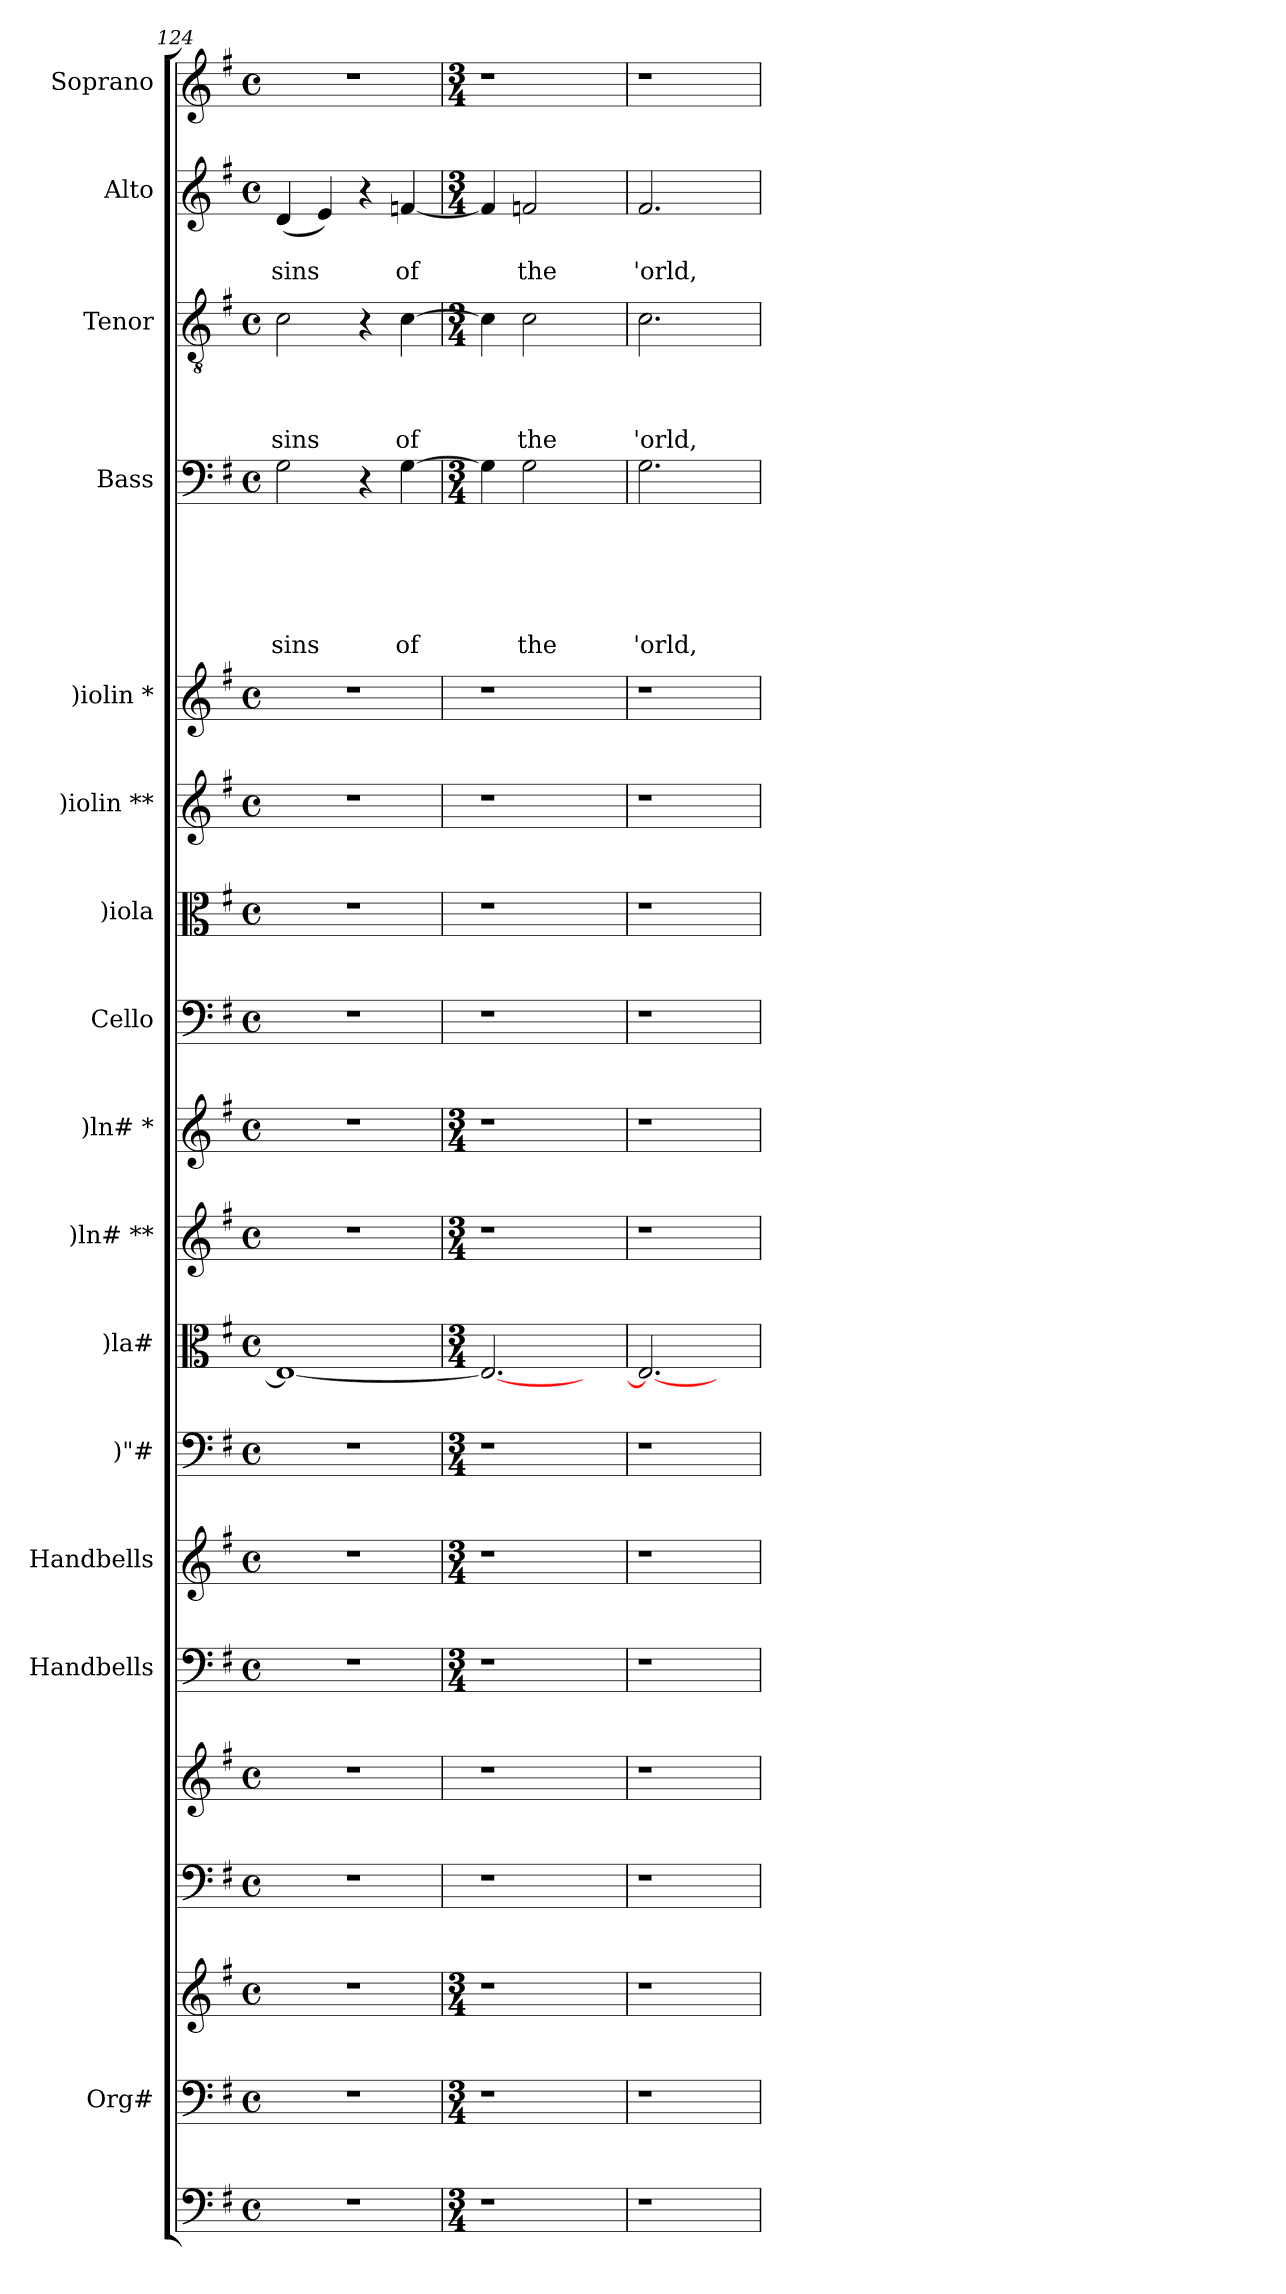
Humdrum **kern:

**kern	**kern	**kern	**kern	**kern	**kern	**kern	**kern	**kern	**kern	**kern	**kern	**kern	**kern	**kern	**kern	**text	**text	**text	**text	**text	**text	**kern	**text	**text	**text	**text	**kern	**text	**text	**kern
*part18	*part17	*part17	*part16	*part15	*part14	*part13	*part12	*part11	*part10	*part9	*part8	*part7	*part6	*part5	*part4	*part4	*part4	*part4	*part4	*part4	*part4	*part3	*part3	*part3	*part3	*part3	*part2	*part2	*part2	*part1
*staff19	*staff18	*staff17	*staff16	*staff15	*staff14	*staff13	*staff12	*staff11	*staff10	*staff9	*staff8	*staff7	*staff6	*staff5	*staff4	*staff4	*staff4	*staff4	*staff4	*staff4	*staff4	*staff3	*staff3	*staff3	*staff3	*staff3	*staff2	*staff2	*staff2	*staff1
*	*I"Org#	*	*	*	*I"Handbells	*I"Handbells	*I")"#	*I")la#	*I")ln# **	*I")ln# *	*I"Cello	*I")iola	*I")iolin **	*I")iolin *	*I"Bass	*	*	*	*	*	*	*I"Tenor	*	*	*	*	*I"Alto	*	*	*I"Soprano
*	*	*	*	*	*	*	*	*I')la#	*I')ln# **	*I')ln# *	*	*	*	*	*I'B	*	*	*	*	*	*	*I'T	*	*	*	*	*I'A	*	*	*I'S
!!LO:PB:g=z
*clefF4	*clefF4	*clefG2	*clefF4	*clefG2	*clefF4	*clefG2	*clefF4	*clefC3	*clefG2	*clefG2	*clefF4	*clefC3	*clefG2	*clefG2	*clefF4	*	*	*	*	*	*	*clefGv2	*	*	*	*	*clefG2	*	*	*clefG2
*k[f#]	*k[f#]	*k[f#]	*k[f#]	*k[f#]	*k[f#]	*k[f#]	*k[f#]	*k[f#]	*k[f#]	*k[f#]	*k[f#]	*k[f#]	*k[f#]	*k[f#]	*k[f#]	*	*	*	*	*	*	*k[f#]	*	*	*	*	*k[f#]	*	*	*k[f#]
*G:	*G:	*G:	*G:	*G:	*G:	*G:	*G:	*G:	*G:	*G:	*G:	*G:	*G:	*G:	*G:	*	*	*	*	*	*	*G:	*	*	*	*	*G:	*	*	*G:
*M4/4	*M4/4	*M4/4	*M4/4	*M4/4	*M4/4	*M4/4	*M4/4	*M4/4	*M4/4	*M4/4	*M4/4	*M4/4	*M4/4	*M4/4	*M4/4	*	*	*	*	*	*	*M4/4	*	*	*	*	*M4/4	*	*	*M4/4
*met(c)	*met(c)	*met(c)	*met(c)	*met(c)	*met(c)	*met(c)	*met(c)	*met(c)	*met(c)	*met(c)	*met(c)	*met(c)	*met(c)	*met(c)	*met(c)	*	*	*	*	*	*	*met(c)	*	*	*	*	*met(c)	*	*	*met(c)
=124	=124	=124	=124	=124	=124	=124	=124	=124	=124	=124	=124	=124	=124	=124	=124	=124	=124	=124	=124	=124	=124	=124	=124	=124	=124	=124	=124	=124	=124	=124
!	!	!	!	!	!	!	!	!	!	!	!	!	!	!	!	!	!	!	!	!	!LO:LY:b	!	!	!	!	!LO:LY:b	!	!	!LO:LY:b	!
1r	1r	1r	1r	1r	1r	1r	1r	1E_	1r	1r	1r	1r	1r	1r	2G\	.	.	.	.	.	sins	2c\	.	.	.	sins	(<4d/	.	sins	1r
.	.	.	.	.	.	.	.	.	.	.	.	.	.	.	.	.	.	.	.	.	.	.	.	.	.	.	4e/)	.	.	.
.	.	.	.	.	.	.	.	.	.	.	.	.	.	.	4r	.	.	.	.	.	.	4r	.	.	.	.	4r	.	.	.
!	!	!	!	!	!	!	!	!	!	!	!	!	!	!	!	!	!	!	!	!	!LO:LY:b	!	!	!	!	!LO:LY:b	!	!	!LO:LY:b	!
.	.	.	.	.	.	.	.	.	.	.	.	.	.	.	[>4G\	.	.	.	.	.	of	[>4c\	.	.	.	of	[<4fn/	.	of	.
=125	=125	=125	=125	=125	=125	=125	=125	=125	=125	=125	=125	=125	=125	=125	=125	=125	=125	=125	=125	=125	=125	=125	=125	=125	=125	=125	=125	=125	=125	=125
*M3/4	*M3/4	*M3/4	*	*	*M3/4	*M3/4	*M3/4	*M3/4	*M3/4	*M3/4	*	*	*	*	*M3/4	*	*	*	*	*	*	*M3/4	*	*	*	*	*M3/4	*	*	*M3/4
!LO:N:vis=1	!LO:N:vis=1	!LO:N:vis=1	!	!	!LO:N:vis=1	!LO:N:vis=1	!LO:N:vis=1	!	!LO:N:vis=1	!LO:N:vis=1	!	!	!	!	!	!	!	!	!	!	!	!	!	!	!	!	!	!	!	!LO:N:vis=1
2.r	2.r	2.r	1r	1r	2.r	2.r	2.r	2.E/_	2.r	2.r	1r	1r	1r	1r	4G\]	.	.	.	.	.	.	4c\]	.	.	.	.	4f/]	.	.	2.r
!	!	!	!	!	!	!	!	!	!	!	!	!	!	!	!	!	!	!	!	!	!LO:LY:b	!	!	!	!	!LO:LY:b	!	!	!LO:LY:b	!
.	.	.	.	.	.	.	.	.	.	.	.	.	.	.	2G\	.	.	.	.	.	the	2c\	.	.	.	the	2fn/	.	the	.
4ryy	4ryy	4ryy	.	.	4ryy	4ryy	4ryy	4ryy	4ryy	4ryy	.	.	.	.	4ryy	.	.	.	.	.	.	4ryy	.	.	.	.	4ryy	.	.	4ryy
=126	=126	=126	=126	=126	=126	=126	=126	=126	=126	=126	=126	=126	=126	=126	=126	=126	=126	=126	=126	=126	=126	=126	=126	=126	=126	=126	=126	=126	=126	=126
!LO:N:vis=1	!LO:N:vis=1	!LO:N:vis=1	!	!	!LO:N:vis=1	!LO:N:vis=1	!LO:N:vis=1	!	!LO:N:vis=1	!LO:N:vis=1	!	!	!	!	!	!	!	!	!	!	!LO:LY:b	!	!	!	!	!LO:LY:b	!	!	!LO:LY:b	!LO:N:vis=1
2.r	2.r	2.r	1r	1r	2.r	2.r	2.r	2.E/_	2.r	2.r	1r	1r	1r	1r	2.G\	.	.	.	.	.	'orld,	2.c\	.	.	.	'orld,	2.f#/	.	'orld,	2.r
4ryy	4ryy	4ryy	.	.	4ryy	4ryy	4ryy	4ryy	4ryy	4ryy	.	.	.	.	4ryy	.	.	.	.	.	.	4ryy	.	.	.	.	4ryy	.	.	4ryy
=	=	=	=	=	=	=	=	=	=	=	=	=	=	=	=	=	=	=	=	=	=	=	=	=	=	=	=	=	=	=
*-	*-	*-	*-	*-	*-	*-	*-	*-	*-	*-	*-	*-	*-	*-	*-	*-	*-	*-	*-	*-	*-	*-	*-	*-	*-	*-	*-	*-	*-	*-
